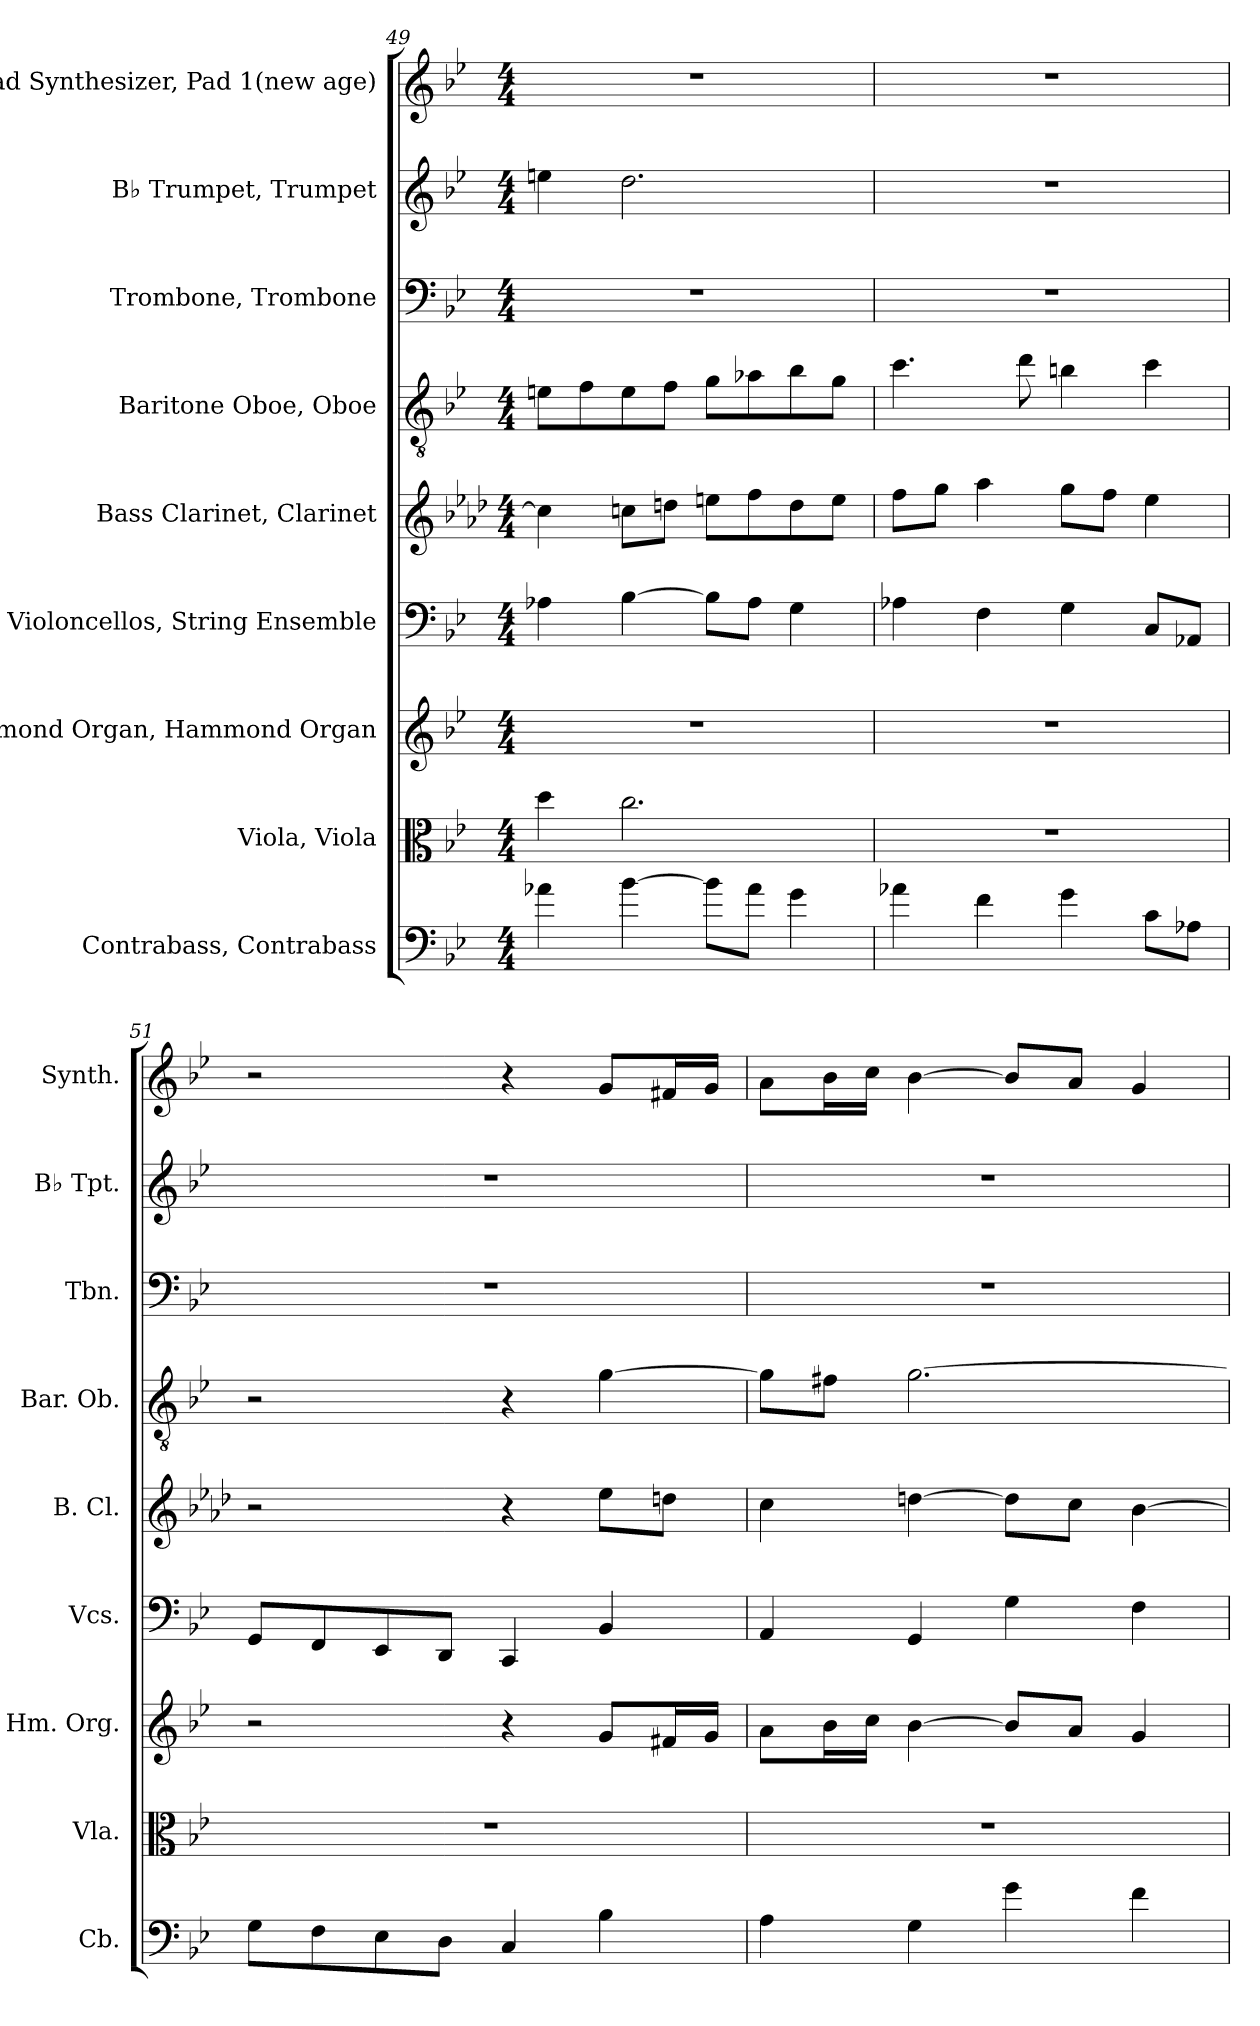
**kern	**kern	**kern	**kern	**kern	**kern	**kern	**kern	**kern
*part9	*part8	*part7	*part6	*part5	*part4	*part3	*part2	*part1
*staff9	*staff8	*staff7	*staff6	*staff5	*staff4	*staff3	*staff2	*staff1
*I"Contrabass, Contrabass	*I"Viola, Viola	*I"Hammond Organ, Hammond Organ	*I"Violoncellos, String Ensemble	*I"Bass Clarinet, Clarinet	*I"Baritone Oboe, Oboe	*I"Trombone, Trombone	*I"B♭ Trumpet, Trumpet	*I"Pad Synthesizer, Pad 1(new age)
*I'Cb.	*I'Vla.	*I'Hm. Org.	*I'Vcs.	*I'B. Cl.	*I'Bar. Ob.	*I'Tbn.	*I'B♭ Tpt.	*I'Synth.
!!LO:PB:g=z
*clefF4	*clefC3	*clefG2	*clefF4	*clefG2	*clefGv2	*clefF4	*clefG2	*clefG2
*ITrd7c12	*	*	*	*ITrd8c14	*	*	*ITrd1c2	*
*k[b-e-]	*k[b-e-]	*k[b-e-]	*k[b-e-]	*k[b-e-a-d-]	*k[b-e-]	*k[b-e-]	*k[b-e-a-d-]	*k[b-e-]
*M4/4	*M4/4	*M4/4	*M4/4	*M4/4	*M4/4	*M4/4	*M4/4	*M4/4
=49	=49	=49	=49	=49	=49	=49	=49	=49
4A-X\	4dd\	1r	4A-X\	4c-\]	8en\L	1r	4ddn\	1r
.	.	.	.	.	8f\	.	.	.
[4B-\	2.cc\	.	[4B-\	8cn\L	8e\	.	2.cc\	.
.	.	.	.	8dn\J	8f\J	.	.	.
8B-\L]	.	.	8B-\L]	8en\L	8g\L	.	.	.
8A-\J	.	.	8A-\J	8f\	8a-X\	.	.	.
4G\	.	.	4G\	8d\	8b-\	.	.	.
.	.	.	.	8e\J	8g\J	.	.	.
=50	=50	=50	=50	=50	=50	=50	=50	=50
4A-X\	1r	1r	4A-X\	8f\L	4.cc\	1r	1r	1r
.	.	.	.	8g\J	.	.	.	.
4F\	.	.	4F\	4a-\	.	.	.	.
.	.	.	.	.	8dd\	.	.	.
4G\	.	.	4G\	8g\L	4bn\	.	.	.
.	.	.	.	8f\J	.	.	.	.
8C\L	.	.	8C/L	4e-\	4cc\	.	.	.
8AA-X\J	.	.	8AA-X/J	.	.	.	.	.
=51	=51	=51	=51	=51	=51	=51	=51	=51
8GG\L	1r	2r	8GG/L	2r	2r	1r	1r	2r
8FF\	.	.	8FF/	.	.	.	.	.
8EE-\	.	.	8EE-/	.	.	.	.	.
8DD\J	.	.	8DD/J	.	.	.	.	.
4CC/	.	4r	4CC/	4r	4r	.	.	4r
4BB-\	.	8g/L	4BB-/	8e-\L	[4g\	.	.	8g/L
.	.	16f#X/L	.	8dn\J	.	.	.	16f#X/L
.	.	16g/JJ	.	.	.	.	.	16g/JJ
=52	=52	=52	=52	=52	=52	=52	=52	=52
4AA\	1r	8a\L	4AA/	4c\	8g\L]	1r	1r	8a\L
.	.	16b-\L	.	.	8f#X\J	.	.	16b-\L
.	.	16cc\JJ	.	.	.	.	.	16cc\JJ
4GG\	.	[4b-\	4GG/	[4dn\	[2.g\	.	.	[4b-\
4G\	.	8b-/L]	4G\	8d\L]	.	.	.	8b-/L]
.	.	8a/J	.	8c\J	.	.	.	8a/J
4F\	.	4g/	4F\	[4B-\	.	.	.	4g/
=	=	=	=	=	=	=	=	=
*-	*-	*-	*-	*-	*-	*-	*-	*-
